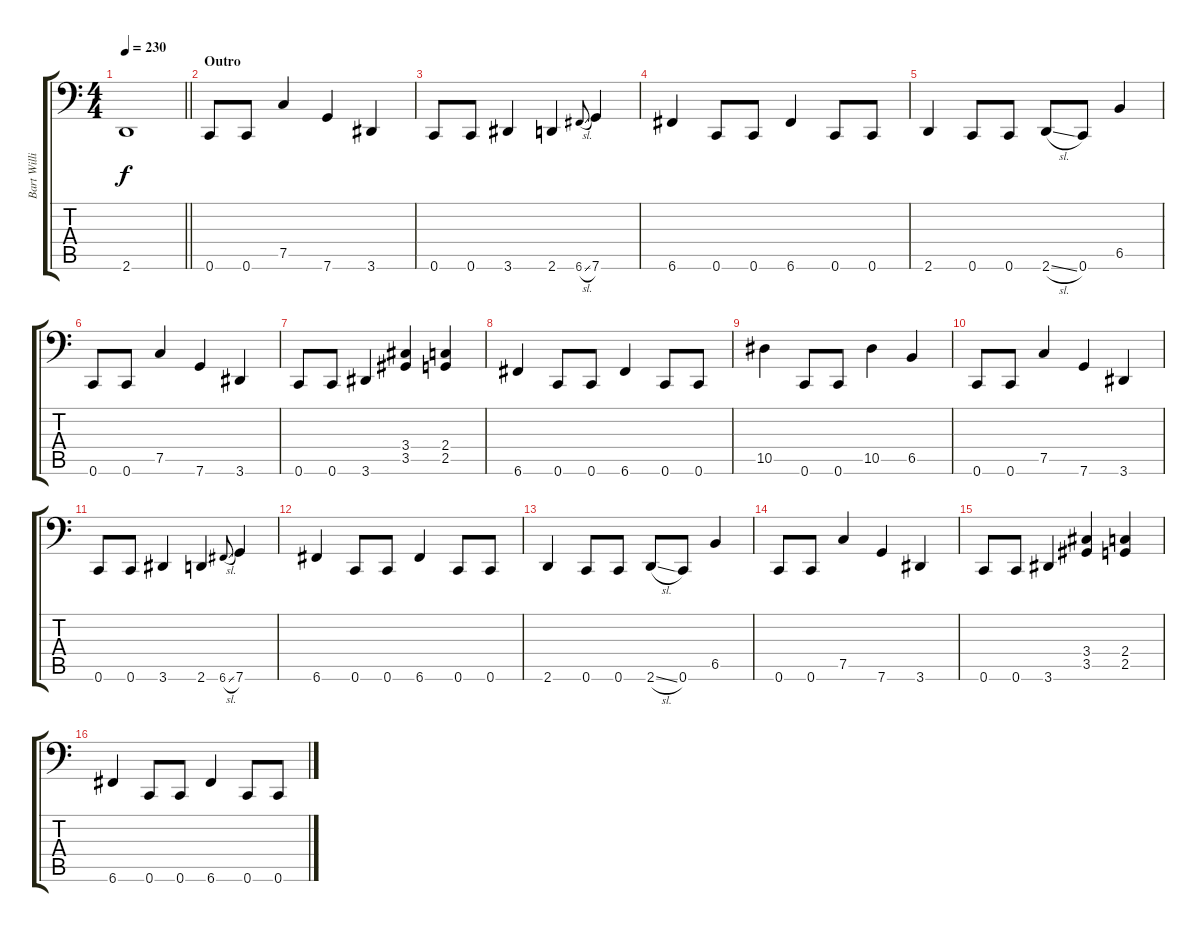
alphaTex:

\track ("Bart Williams" "Bart Willi") {instrument electricbasspick}
\staff {score tabs}
\tuning (C3 G2 Eb2 Bb1 F1 C1) {hide}
\ts (4 4)
\tempo 230
\clef f4
\barLineRight lightlight
\ks c
2.6.1{dy f} |
\section ("" "Outro")
0.6.8 0.6.8 7.5.4 7.6.4 3.6.4 |
0.6.8 0.6.8 3.6.4 2.6.4 6.6{sl}.8{gr onbeat} 7.6.4 |
6.6.4 0.6.8 0.6.8 6.6.4 0.6.8 0.6.8 |
2.6.4 0.6.8 0.6.8 2.6{sl}.8 0.6.8 6.5.4 |
0.6.8 0.6.8 7.5.4 7.6.4 3.6.4 |
0.6.8 0.6.8 3.6.4 (3.4 3.5).4 (2.4 2.5).4 |
6.6.4 0.6.8 0.6.8 6.6.4 0.6.8 0.6.8 |
10.5.4 0.6.8 0.6.8 10.5.4 6.5.4 |
0.6.8 0.6.8 7.5.4 7.6.4 3.6.4 |
0.6.8 0.6.8 3.6.4 2.6.4 6.6{sl}.8{gr onbeat} 7.6.4 |
6.6.4 0.6.8 0.6.8 6.6.4 0.6.8 0.6.8 |
2.6.4 0.6.8 0.6.8 2.6{sl}.8 0.6.8 6.5.4 |
0.6.8 0.6.8 7.5.4 7.6.4 3.6.4 |
0.6.8 0.6.8 3.6.4 (3.4 3.5).4 (2.4 2.5).4 |
6.6.4 0.6.8 0.6.8 6.6.4 0.6.8 0.6.8
